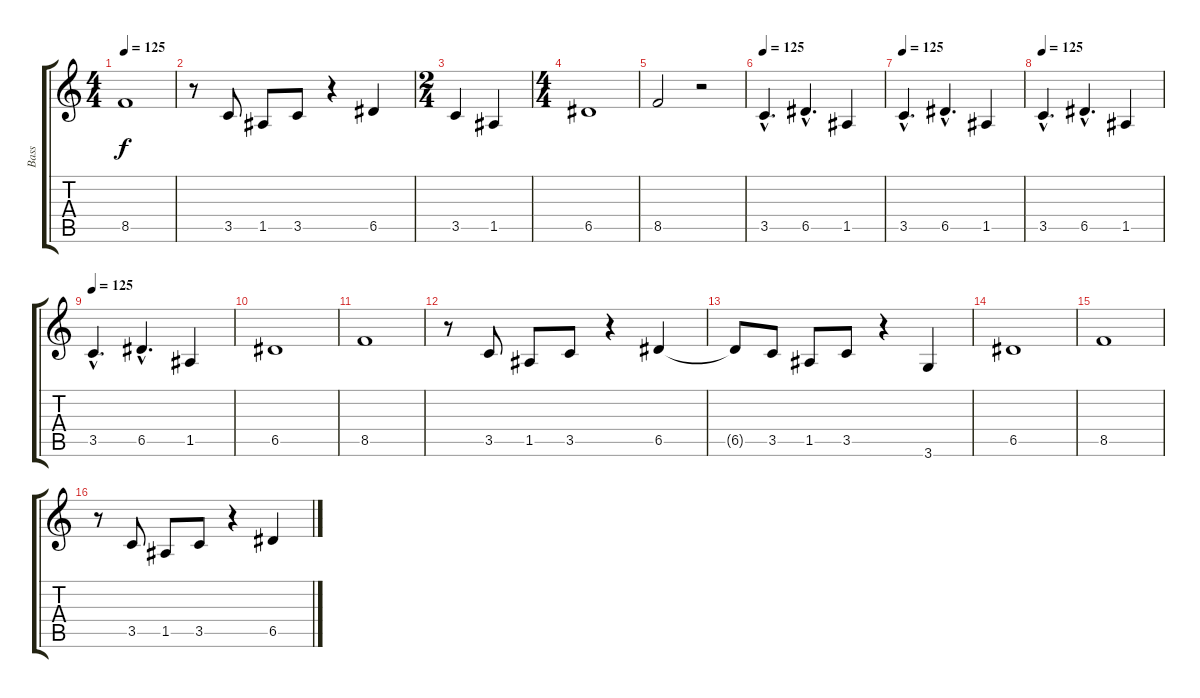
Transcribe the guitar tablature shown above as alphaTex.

\track ("Bass" "Bass") {instrument electricbassfinger}
\staff {score tabs}
\tuning (E4 B3 G3 D3 A2 E2) {hide}
\ts (4 4)
\tempo 125
\clef g2
\ks c
8.5.1{dy f} |
r.8 3.5.8 1.5.8 3.5.8 r.4 6.5.4 |
\ts (2 4)
3.5.4 1.5.4 |
\ts (4 4)
6.5.1 |
8.5.2 r.2 |
\tempo 125
3.5{hac}.4{d} 6.5{hac}.4{d} 1.5.4 |
\tempo 125
3.5{hac}.4{d} 6.5{hac}.4{d} 1.5.4 |
\tempo 125
3.5{hac}.4{d} 6.5{hac}.4{d} 1.5.4 |
\tempo 125
3.5{hac}.4{d} 6.5{hac}.4{d} 1.5.4 |
6.5.1 |
8.5.1 |
r.8 3.5.8 1.5.8 3.5.8 r.4 6.5.4 |
6.5{t}.8 3.5.8 1.5.8 3.5.8 r.4 3.6.4 |
6.5.1 |
8.5.1 |
r.8 3.5.8 1.5.8 3.5.8 r.4 6.5.4
